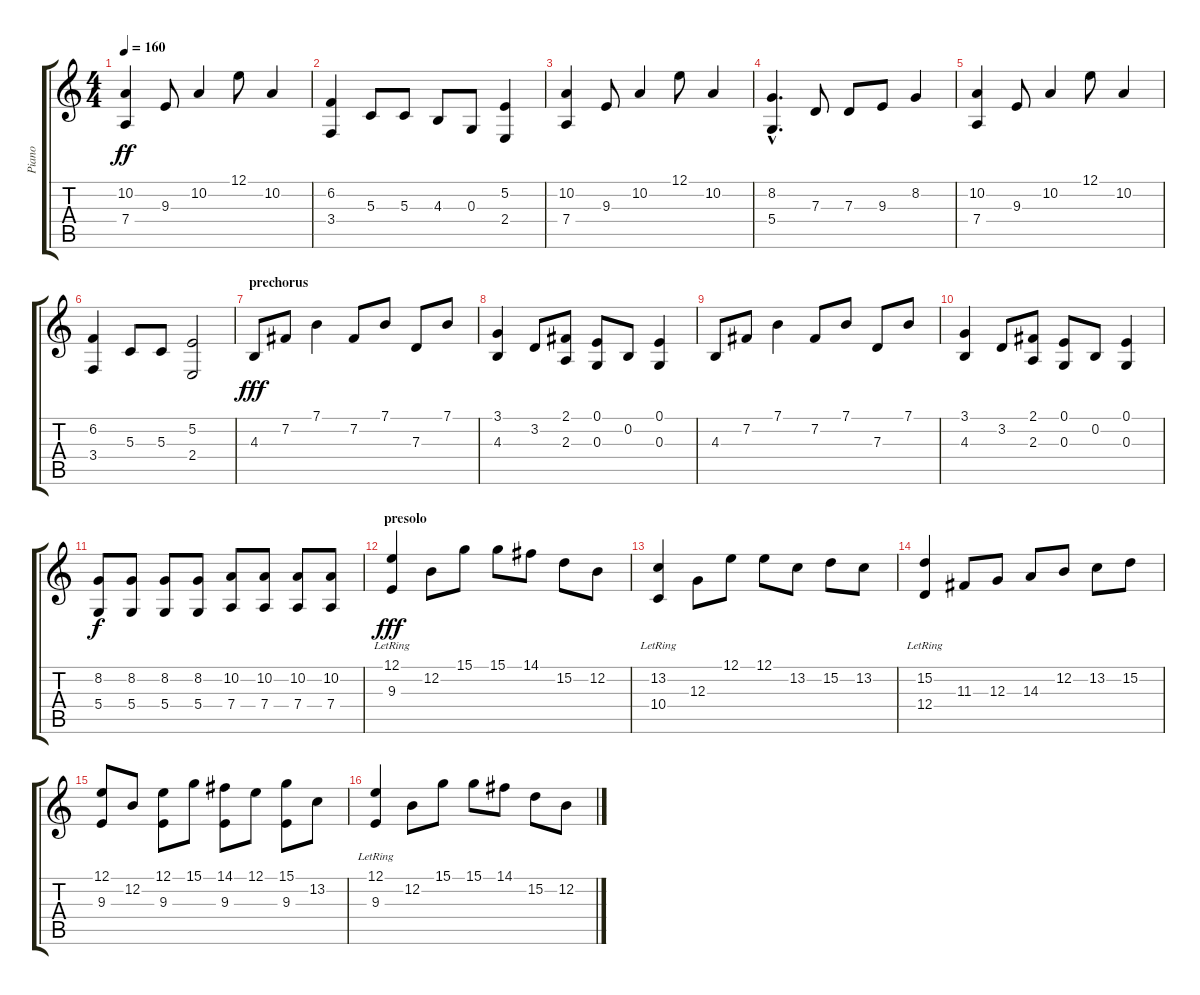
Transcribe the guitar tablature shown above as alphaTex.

\track ("Piano" "Piano") {instrument acousticgrandpiano}
\staff {score tabs}
\tuning (E4 B3 G3 D3 A2 E2) {hide}
\ts (4 4)
\tempo 160
\clef g2
\ks c
(10.2 7.4).4{dy ff} 9.3.8 10.2.4 12.1.8 10.2.4 |
(6.2 3.4).4 5.3.8 5.3.8 4.3.8 0.3.8 (5.2 2.4).4 |
(10.2 7.4).4 9.3.8 10.2.4 12.1.8 10.2.4 |
(8.2{hac} 5.4{hac}).4{d} 7.3.8 7.3.8 9.3.8 8.2.4 |
(10.2 7.4).4 9.3.8 10.2.4 12.1.8 10.2.4 |
(6.2 3.4).4 5.3.8 5.3.8 (5.2 2.4).2 |
\section ("" "prechorus")
4.3.8{dy fff} 7.2.8 7.1.4 7.2.8 7.1.8 7.3.8 7.1.8 |
(3.1 4.3).4 3.2.8 (2.1 2.3).8 (0.1 0.3).8 0.2.8 (0.1 0.3).4 |
4.3.8 7.2.8 7.1.4 7.2.8 7.1.8 7.3.8 7.1.8 |
(3.1 4.3).4 3.2.8 (2.1 2.3).8 (0.1 0.3).8 0.2.8 (0.1 0.3).4 |
(8.2 5.4).8{dy f} (8.2 5.4).8 (8.2 5.4).8 (8.2 5.4).8 (10.2 7.4).8 (10.2 7.4).8 (10.2 7.4).8 (10.2 7.4).8 |
\section ("" "presolo")
(12.1 9.3{lr}).4{dy fff} 12.2.8 15.1.8 15.1.8 14.1.8 15.2.8 12.2.8 |
(13.2 10.4{lr}).4 12.3.8 12.1.8 12.1.8 13.2.8 15.2.8 13.2.8 |
(15.2 12.4{lr}).4 11.3.8 12.3.8 14.3.8 12.2.8 13.2.8 15.2.8 |
(12.1 9.3).8 12.2.8 (12.1 9.3).8 15.1.8 (14.1 9.3).8 12.1.8 (15.1 9.3).8 13.2.8 |
(12.1 9.3{lr}).4 12.2.8 15.1.8 15.1.8 14.1.8 15.2.8 12.2.8
